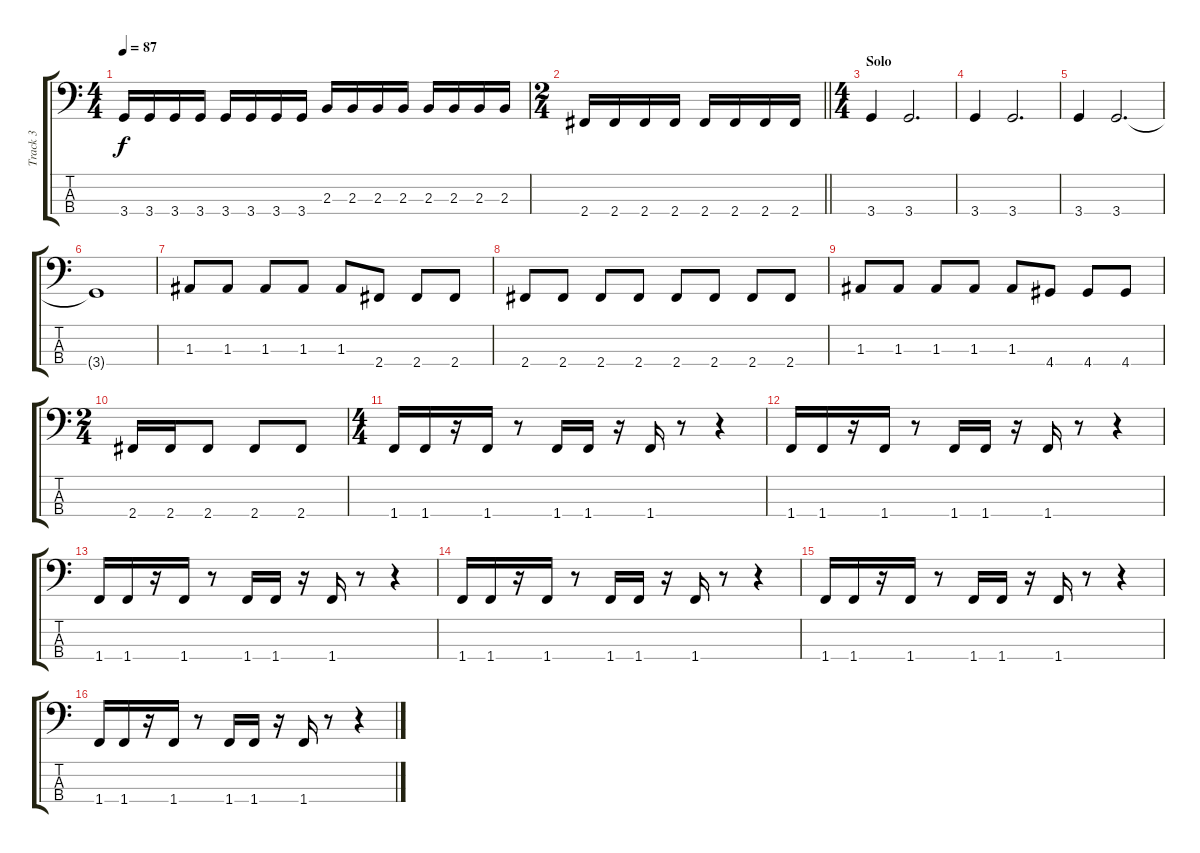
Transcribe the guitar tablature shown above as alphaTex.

\track ("Track 3" "Track 3") {instrument electricbassfinger}
\staff {score tabs}
\tuning (G2 D2 A1 E1) {hide}
\ts (4 4)
\tempo 87
\clef f4
\ks c
3.4.16{dy f} 3.4.16 3.4.16 3.4.16 3.4.16 3.4.16 3.4.16 3.4.16 2.3.16 2.3.16 2.3.16 2.3.16 2.3.16 2.3.16 2.3.16 2.3.16 |
\ts (2 4)
\barLineRight lightlight
2.4.16 2.4.16 2.4.16 2.4.16 2.4.16 2.4.16 2.4.16 2.4.16 |
\ts (4 4)
\section ("" "Solo")
3.4.4 3.4.2{d} |
3.4.4 3.4.2{d} |
3.4.4 3.4.2{d} |
3.4{t}.1 |
1.3.8 1.3.8 1.3.8 1.3.8 1.3.8 2.4.8 2.4.8 2.4.8 |
2.4.8 2.4.8 2.4.8 2.4.8 2.4.8 2.4.8 2.4.8 2.4.8 |
1.3.8 1.3.8 1.3.8 1.3.8 1.3.8 4.4.8 4.4.8 4.4.8 |
\ts (2 4)
2.4.16 2.4.16 2.4.8 2.4.8 2.4.8 |
\ts (4 4)
1.4.16 1.4.16 r.16 1.4.16 r.8 1.4.16 1.4.16 r.16 1.4.16 r.8 r.4 |
1.4.16 1.4.16 r.16 1.4.16 r.8 1.4.16 1.4.16 r.16 1.4.16 r.8 r.4 |
1.4.16 1.4.16 r.16 1.4.16 r.8 1.4.16 1.4.16 r.16 1.4.16 r.8 r.4 |
1.4.16 1.4.16 r.16 1.4.16 r.8 1.4.16 1.4.16 r.16 1.4.16 r.8 r.4 |
1.4.16 1.4.16 r.16 1.4.16 r.8 1.4.16 1.4.16 r.16 1.4.16 r.8 r.4 |
1.4.16 1.4.16 r.16 1.4.16 r.8 1.4.16 1.4.16 r.16 1.4.16 r.8 r.4
